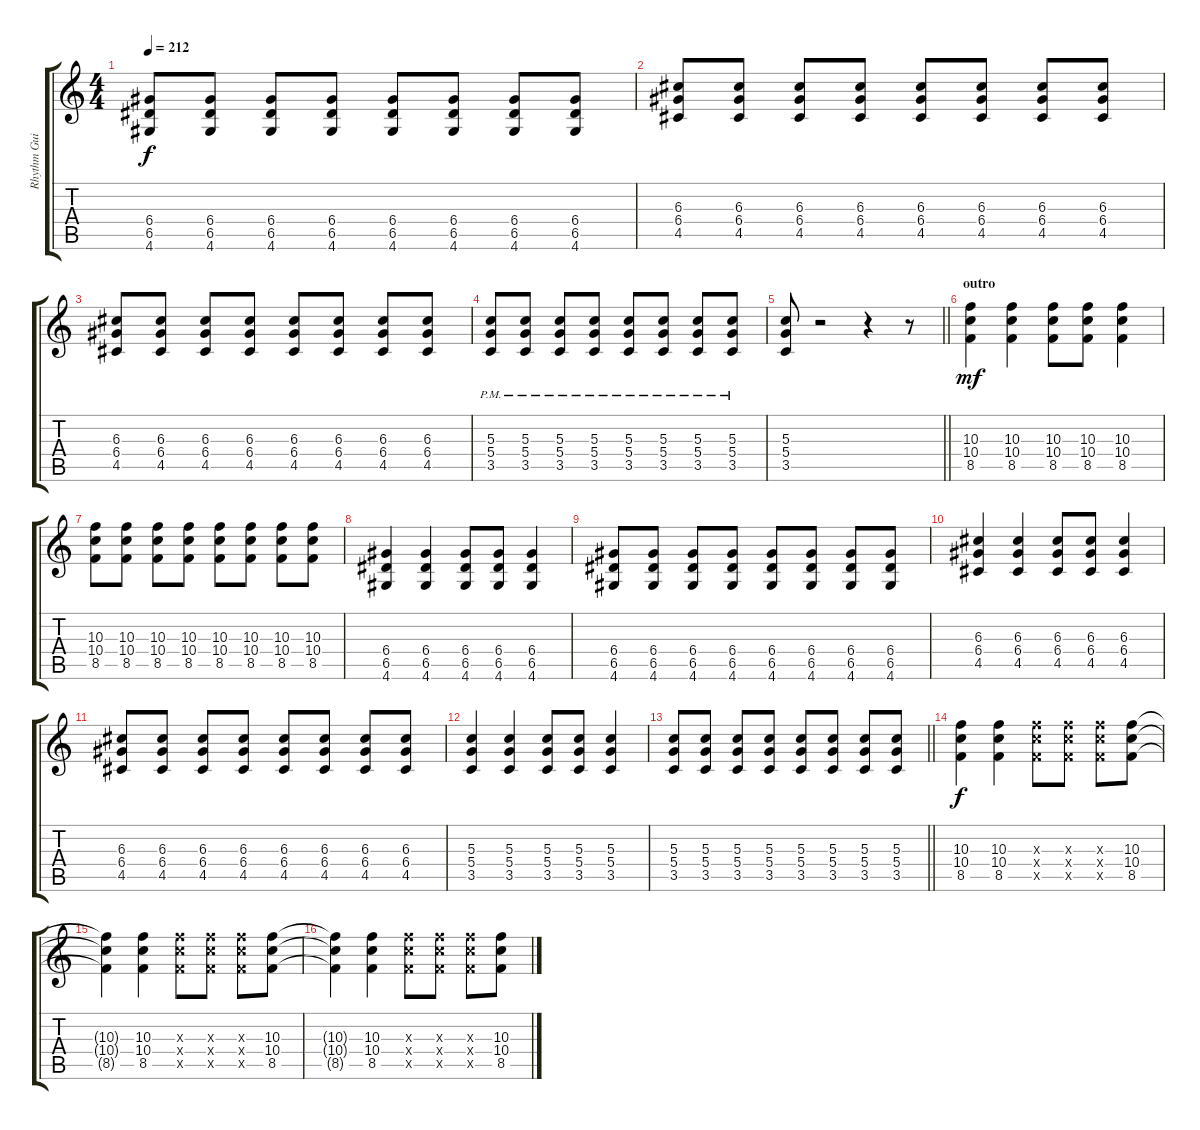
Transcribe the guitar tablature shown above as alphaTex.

\track ("Rhythm Guitar/Piano" "Rhythm Gui") {instrument distortionguitar}
\staff {score tabs}
\tuning (E4 B3 G3 D3 A2 E2) {hide}
\ts (4 4)
\tempo 212
\clef g2
\ks c
(6.4 6.5 4.6).8{dy f} (6.4 6.5 4.6).8 (6.4 6.5 4.6).8 (6.4 6.5 4.6).8 (6.4 6.5 4.6).8 (6.4 6.5 4.6).8 (6.4 6.5 4.6).8 (6.4 6.5 4.6).8 |
(6.3 6.4 4.5).8 (6.3 6.4 4.5).8 (6.3 6.4 4.5).8 (6.3 6.4 4.5).8 (6.3 6.4 4.5).8 (6.3 6.4 4.5).8 (6.3 6.4 4.5).8 (6.3 6.4 4.5).8 |
(6.3 6.4 4.5).8 (6.3 6.4 4.5).8 (6.3 6.4 4.5).8 (6.3 6.4 4.5).8 (6.3 6.4 4.5).8 (6.3 6.4 4.5).8 (6.3 6.4 4.5).8 (6.3 6.4 4.5).8 |
(5.3{pm} 5.4{pm} 3.5{pm}).8 (5.3{pm} 5.4{pm} 3.5{pm}).8 (5.3{pm} 5.4{pm} 3.5{pm}).8 (5.3{pm} 5.4{pm} 3.5{pm}).8 (5.3{pm} 5.4{pm} 3.5{pm}).8 (5.3{pm} 5.4{pm} 3.5{pm}).8 (5.3{pm} 5.4{pm} 3.5{pm}).8 (5.3{pm} 5.4{pm} 3.5{pm}).8 |
\barLineRight lightlight
(5.3 5.4 3.5).8 r.2 r.4 r.8 |
\section ("" "outro")
(10.3 10.4 8.5).4{dy mf volume 13 instrument distortionguitar} (10.3 10.4 8.5).4 (10.3 10.4 8.5).8 (10.3 10.4 8.5).8 (10.3 10.4 8.5).4 |
(10.3 10.4 8.5).8 (10.3 10.4 8.5).8 (10.3 10.4 8.5).8 (10.3 10.4 8.5).8 (10.3 10.4 8.5).8 (10.3 10.4 8.5).8 (10.3 10.4 8.5).8 (10.3 10.4 8.5).8 |
(6.4 6.5 4.6).4 (6.4 6.5 4.6).4 (6.4 6.5 4.6).8 (6.4 6.5 4.6).8 (6.4 6.5 4.6).4 |
(6.4 6.5 4.6).8 (6.4 6.5 4.6).8 (6.4 6.5 4.6).8 (6.4 6.5 4.6).8 (6.4 6.5 4.6).8 (6.4 6.5 4.6).8 (6.4 6.5 4.6).8 (6.4 6.5 4.6).8 |
(6.3 6.4 4.5).4 (6.3 6.4 4.5).4 (6.3 6.4 4.5).8 (6.3 6.4 4.5).8 (6.3 6.4 4.5).4 |
(6.3 6.4 4.5).8 (6.3 6.4 4.5).8 (6.3 6.4 4.5).8 (6.3 6.4 4.5).8 (6.3 6.4 4.5).8 (6.3 6.4 4.5).8 (6.3 6.4 4.5).8 (6.3 6.4 4.5).8 |
(5.3 5.4 3.5).4 (5.3 5.4 3.5).4 (5.3 5.4 3.5).8 (5.3 5.4 3.5).8 (5.3 5.4 3.5).4 |
\barLineRight lightlight
(5.3 5.4 3.5).8 (5.3 5.4 3.5).8 (5.3 5.4 3.5).8 (5.3 5.4 3.5).8 (5.3 5.4 3.5).8 (5.3 5.4 3.5).8 (5.3 5.4 3.5).8 (5.3 5.4 3.5).8 |
(10.3 10.4 8.5).4{dy f} (10.3 10.4 8.5).4 (10.3{x} 10.4{x} 8.5{x}).8 (10.3{x} 10.4{x} 8.5{x}).8 (10.3{x} 10.4{x} 8.5{x}).8 (10.3 10.4 8.5).8 |
(10.3{t} 10.4{t} 8.5{t}).4 (10.3 10.4 8.5).4 (10.3{x} 10.4{x} 8.5{x}).8 (10.3{x} 10.4{x} 8.5{x}).8 (10.3{x} 10.4{x} 8.5{x}).8 (10.3 10.4 8.5).8 |
(10.3{t} 10.4{t} 8.5{t}).4 (10.3 10.4 8.5).4 (10.3{x} 10.4{x} 8.5{x}).8 (10.3{x} 10.4{x} 8.5{x}).8 (10.3{x} 10.4{x} 8.5{x}).8 (10.3 10.4 8.5).8
